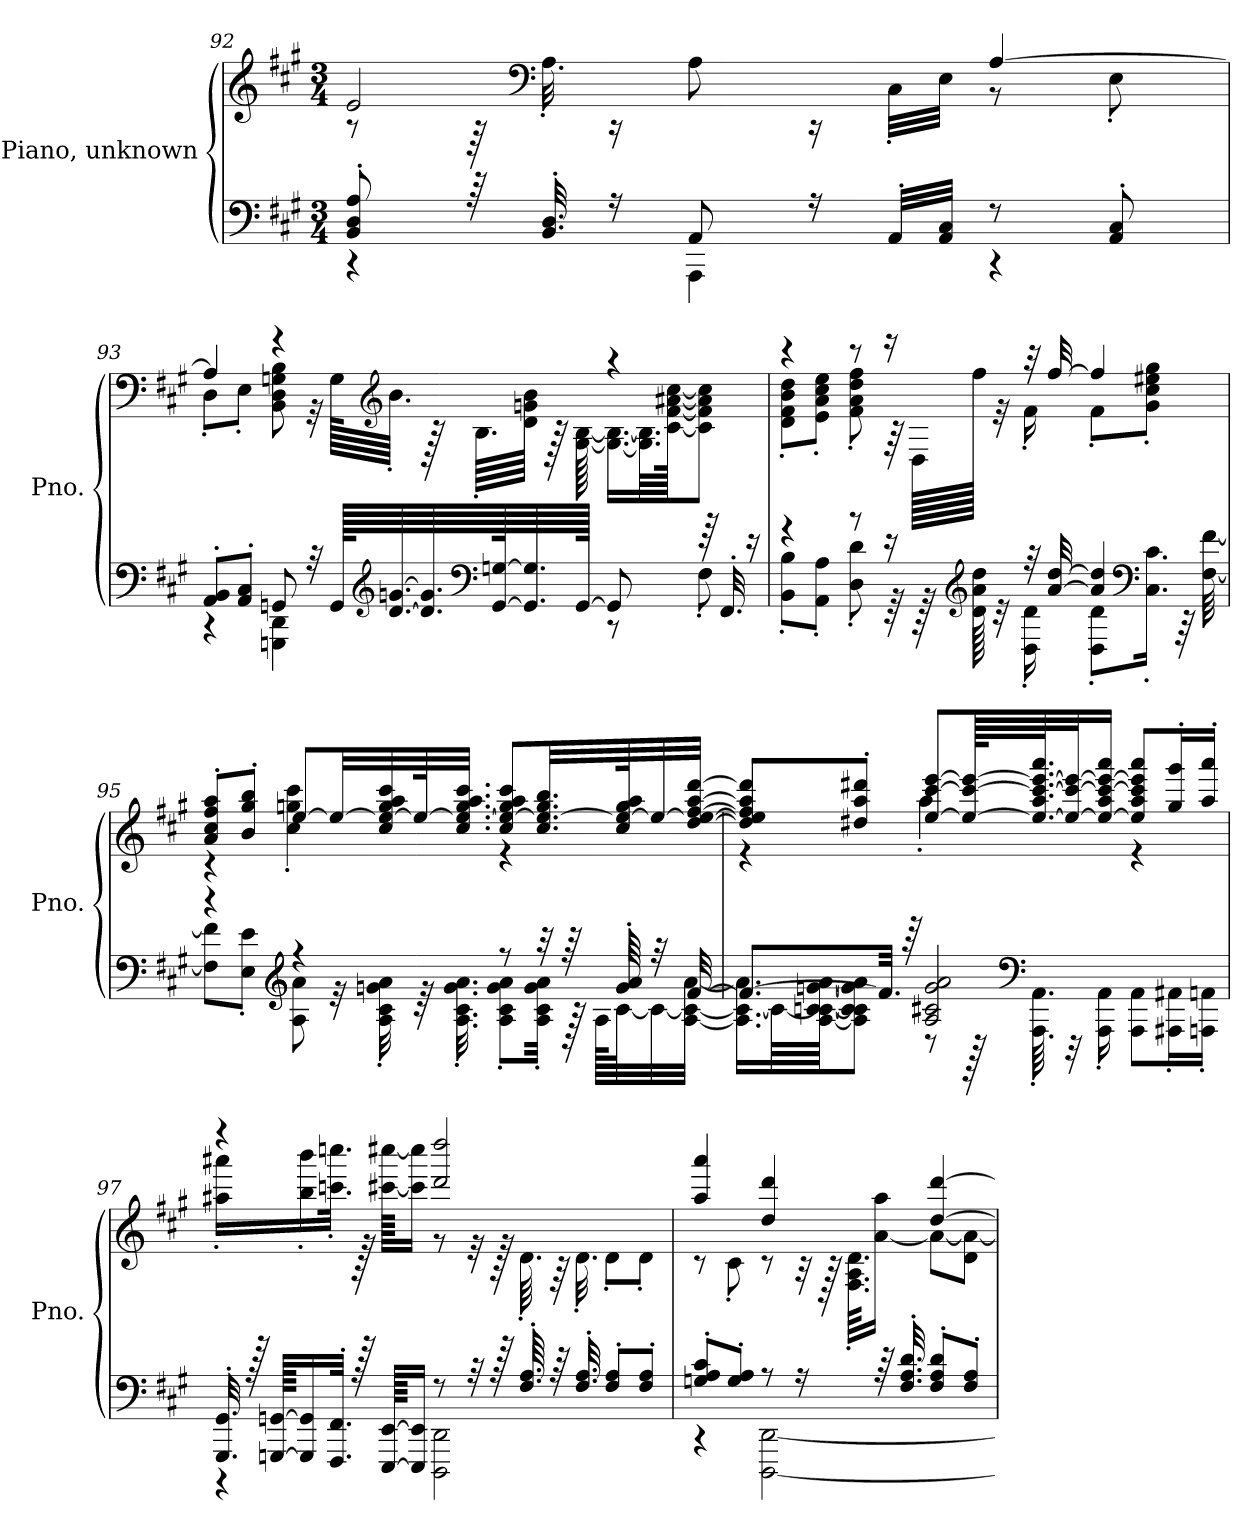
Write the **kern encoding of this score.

**kern	**kern
*part1	*part1
*staff2	*staff1
*I"Piano, unknown	*
*I'Pno.	*
*clefF4	*clefG2
*k[f#c#g#]	*k[f#c#g#]
*M3/4	*M3/4
=92	=92
*^	*^
8BB/' 8D/' 8A/'	4r	2e/	8r
64r	.	.	64r
*	*	*clefF4	*
32.BB/' 32.D/'	.	.	32.A'\
16r	.	.	16r
8AA/	4AAA\	.	8A\
16r	.	.	16r
32AA'/LLL	.	.	32C#'\LLL
32AA/ 32C#/JJJ	.	.	32E\JJJ
8r	4r	[4A/	8r
8AA/' 8C#/'	.	.	8E'\
!!LO:LB:g=z	!!
=93	=93	=93	=93
8AA/' 8BB/'L	4r	4A/]	8D'\L
8AA/' 8C#/'J	.	.	8E'\J
8GGn/	4GGGn\ 4DD\	4r	8BB\ 8D\ 8Gn\ 8B\
32r	.	.	32r
128GG/KLLLL	.	.	128G\KLLLL
*clefG2	*	*clefG2	*
[64.d/ [64.gn/	.	.	64.b'\JJJJ
64.d/] 64.g/]	.	.	128r
.	.	.	64.B'\LLLL
*clefF4	*	*	*
[128GG/ [128Gn/K	.	.	.
64.GG/] 64.G/]	.	.	64d\ 64gn\ 64b\JJJJ
.	.	.	128r
[128GG/JJJJk	.	.	[128G\ [128B\
8GG/]	8r	4r	16.G\_ 16.B\_LL
.	.	.	64.G\] 64.B\]LL
.	.	.	[128c#\ [128f#\ [128a#X\ [128cc#\JJJK
64r	8F#'\	.	8c#\] 8f#\] 8a#\] 8cc#\]J
32.FF#'/	.	.	.
16r	.	.	.
!!LO:LB:g=z	!!
=94	=94	=94	=94
4r	8BB\' 8B\'L	4r	8d\' 8f#\' 8b\' 8dd\'L
.	8AA\' 8A\'J	.	8e\' 8a\' 8cc#\' 8ee\'J
8r	8D\' 8d\'	8r	8f#\' 8a\' 8dd\' 8ff#\'
16r	64r	16r	64r
.	128r	.	128D\LLLLL
*clefG2	*	*	*
.	128d\ 128a\ 128dd\	.	128ff#\JJJJJ
.	32r	.	32r
32r	16D\' 16d\'	32r	16f#'\
[32a/ [32dd/	.	[32ff#/	.
4a/] 4dd/]	8D\' 8d\'L	4ff#/]	8f#'\L
*clefF4	*	*	*
.	16.C#\' 16.c#\'Jk	.	8g#\' 8cc#\' 8ee#X\' 8gg#\'J
.	64r	.	.
.	[64F#\ [64f#\	.	.
=95	=95	=95	=95
4r	8F#\] 8f#\]L	8a/' 8cc#/' 8ff#/' 8aa/'L	4r
.	8E\' 8e\'J	8b/' 8gg#/' 8bb/'J	.
*clefG2	*	*	*
4r	8A\ 8a\	[8ee/L	4cc#\' 4ggn\' 4ccc#\'
.	32r	32ee/LL_	.
.	32A\' 32c#\' 32gn\' 32a\'	32cc#/ 32ee/_ 32gg/ 32aa/ 32ccc#/	.
.	64r	64ee/K_	.
.	32.A\' 32.c#\' 32.g\' 32.a\'	32.cc#/ 32.ee/_ 32.gg/ 32.aa/ 32.ccc#/JJJ	.
8r	8A\' 8c#\' 8g\' 8a\'L	8cc#/ 8ee/_ 8gg/ 8aa/ 8ccc#/L	4r
32r	32A\' 32c#\' 32g\' 32a\'Jkk	32.cc#/ 32.ee/_ 32.gg/ 32.bb/LL	.
64r	128r	.	.
.	128A\KLLLL	.	.
64g/' 64a/'	[64c#\J	64cc#/ 64ee/_ 64gg/ 64aa/K	.
32r	32c#\_	32ee/_	.
[32f#/	[32A\ 32c#\_ [32a\JJJ	[32dd/ 32ee/_ [32ff#/ [32aa/ [32ddd/JJJ	.
!!LO:PB:g=z	!!
=96	=96	=96	=96
8.f#/L_	16.A\] 16.c#\_ 16.a\]LL	8dd/] 8ee/] 8ff#/] 8aa/] 8ddd/]L	4r
.	64c#\LL_	.	.
.	[64A\ [64cn\ 64c#\_ [64gn\ [64a\JJJ	.	.
.	8A\] 8c\] 8c#\] 8g\] 8a\]J	8dd#X/' 8aa/' 8ddd#X/'J	.
32.f#/Jkk]	.	.	.
64r	.	.	.
2A/ 2c#X/ 2g/ 2a/	8r	[8ee/ [8ccc#/ [8eee/L	4aa'\
.	128r	128ee/_ 128ccc#/_ 128eee/_KLLL	.
*clefF4	*	*	*
.	64.AAA\' 64.AA\'	64.ee/_ 64.aa/ 64.ccc#/_ 64.eee/_ 64.aaa/J	.
.	32r	32ee/_ 32ccc#/_ 32eee/_J	.
.	16AAA\' 16AA\'	16ee/_ 16aa/ 16ccc#/_ 16eee/_ 16aaa/JJ	.
.	8AAA\ 8AA\L	8ee/] 8aa/ 8ccc#/] 8eee/] 8aaa/L	4r
.	16AAA#X\' 16AA#X\'L	16gg#/' 16ggg#/'L	.
.	16AAAn\' 16AAn\'JJ	16aa/' 16aaa/'JJ	.
!!LO:LB:g=z	!!
=97	=97	=97	=97
32.GGG#/' 32.GG#/'	4r	4r	16aa#X\' 16aaa#X\'LL
128r	.	.	.
[128GGGn/ [128GGn/KKKLL	.	.	.
16GGG/] 16GG/]	.	.	16bb\' 16bbb\'
32.FFF#/' 32.FF#/'JJk	.	.	32.cccn\' 32.ccccn\'JJk
128r	.	.	128r
[128EEE/ [128EE/KKKLL	.	.	[128ccc#X\ [128cccc#X\KKKLL
16EEE/] 16EE/]JJ	.	.	16ccc#\] 16cccc#\]JJ
8r	2DDD\ 2DD\	2ddd/ 2dddd/	8r
32r	.	.	32r
128r	.	.	128r
64.F#/' 64.A/'	.	.	64.d'\
64r	.	.	64r
32.F#/' 32.A/'	.	.	32.d'\
8F#/' 8A/'L	.	.	8d'\L
8F#/' 8A/'J	.	.	8d'\J
=98	=98	=98	=98
8Gn/' 8A/' 8c#/'L	4r	4aa/ 4aaa/	8r
8G/' 8A/'J	.	.	8c#'\
8r	[2DDD\ [2DD\	4dd/ 4ddd/	8r
16r	.	.	32r
.	.	.	128r
.	.	.	64.F#\' 64.A\' 64.d\'KKLL
64r	.	.	[16a\ 16aa\JJ
32.F#/' 32.A/' 32.d/'	.	.	.
8F#/' 8A/' 8d/'L	.	[4dd/ [4ddd/	8a\L_
8F#/' 8A/'J	.	.	8d\ 8a\_J
*v	*v	*	*
*	*v	*v
=	=
*-	*-
